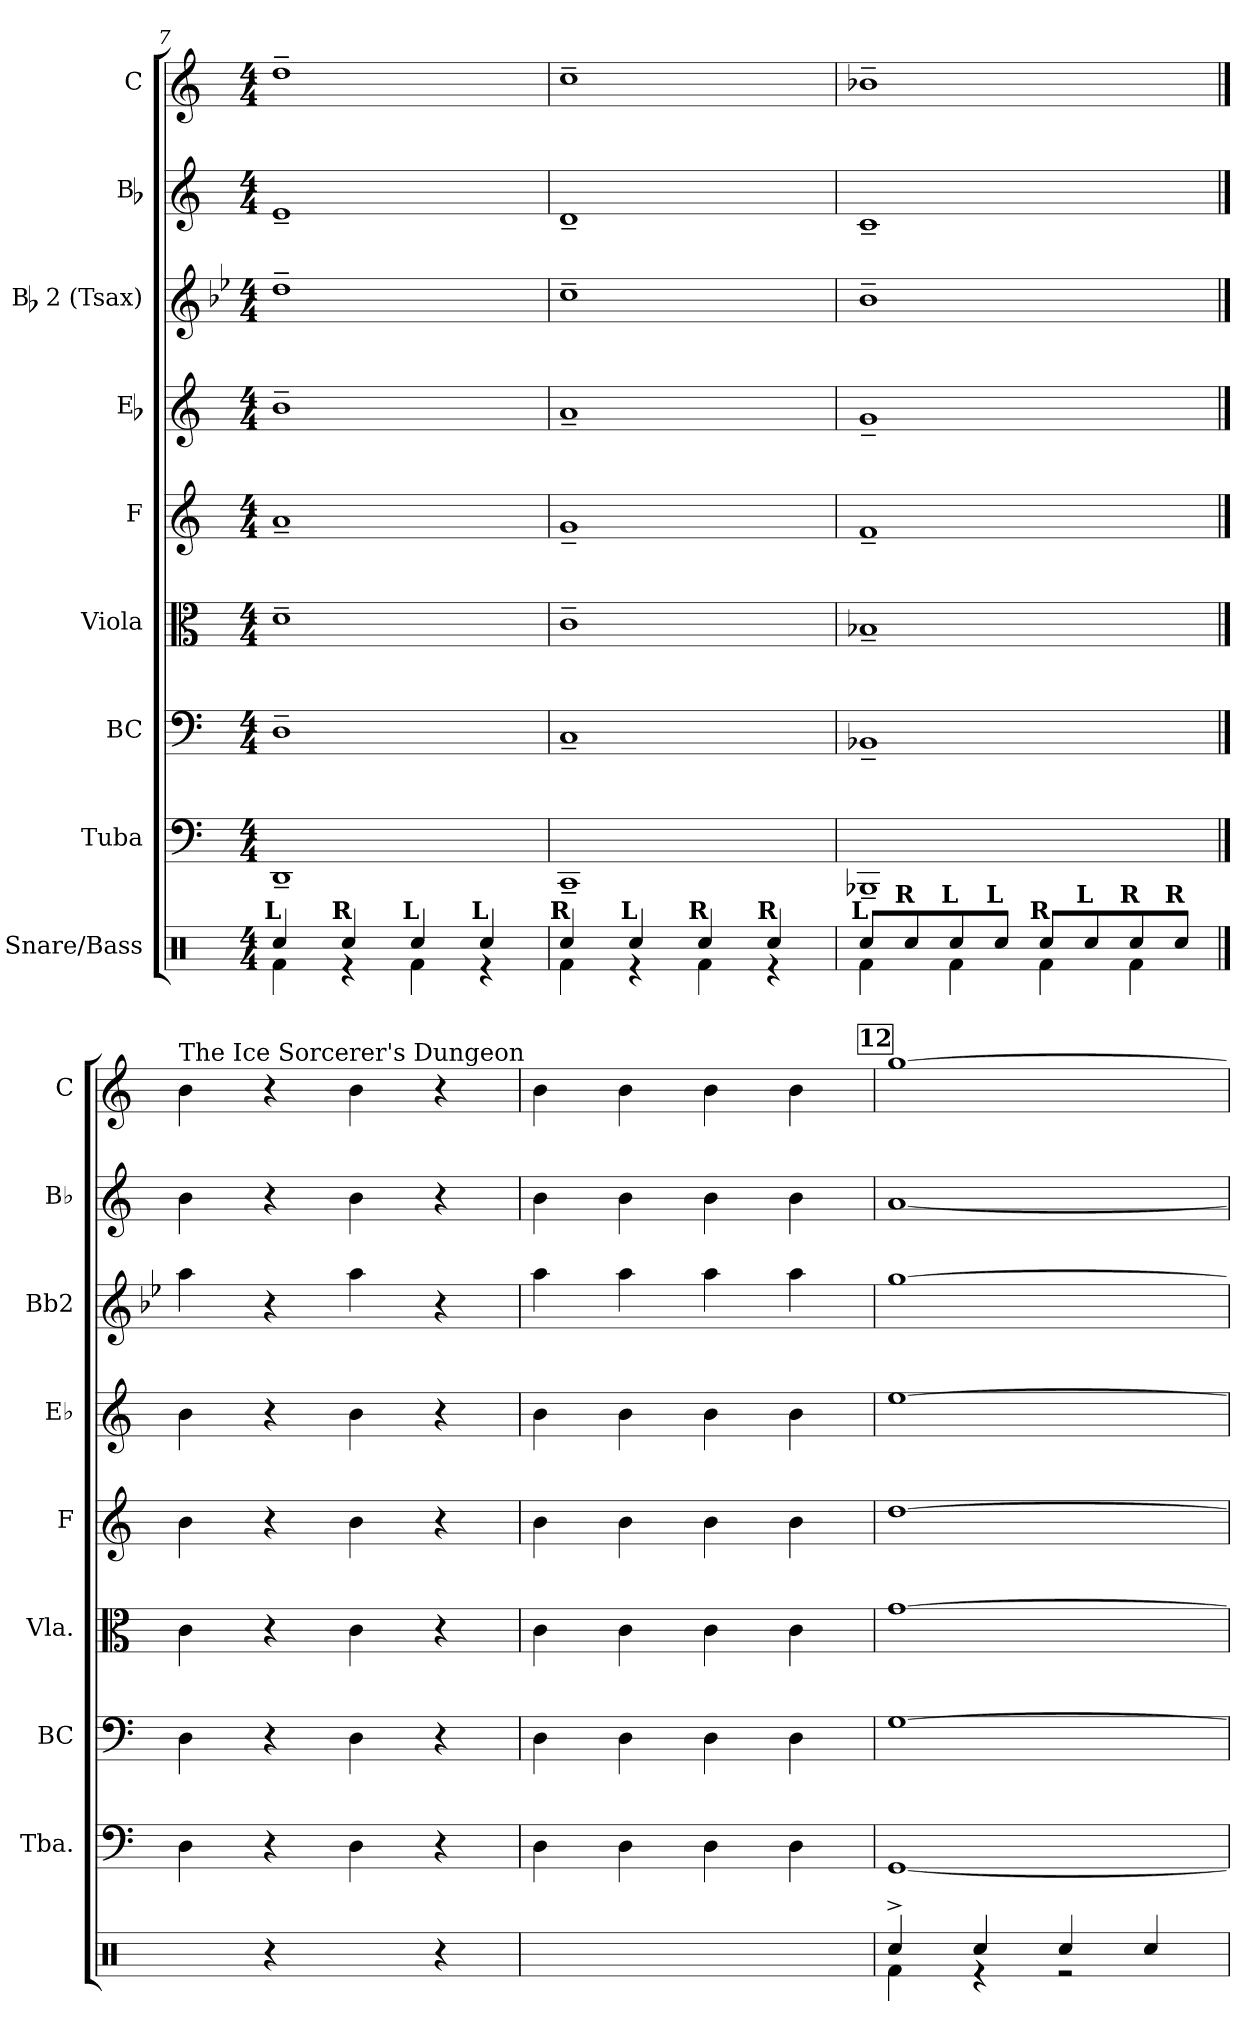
**kern	**kern	**kern	**kern	**kern	**kern	**kern	**kern	**kern
*part9	*part8	*part7	*part6	*part5	*part4	*part3	*part2	*part1
*staff9	*staff8	*staff7	*staff6	*staff5	*staff4	*staff3	*staff2	*staff1
*I"Snare/Bass	*I"Tuba	*I"BC	*I"Viola	*I"F	*I"Eb	*I"Bb 2 (Tsax)	*I"Bb	*I"C
*	*I'Tba.	*I'BC	*I'Vla.	*I'F	*I'Eb	*I'Bb2	*I'Bb	*I'C
*clefX	*clefF4	*clefF4	*clefC3	*clefG2	*clefG2	*clefG2	*clefG2	*clefG2
*	*	*	*	*ITrd4c7	*ITrd5c9	*ITrd8c14	*ITrd1c2	*
*k[]	*k[]	*k[]	*k[]	*k[b-]	*k[b-e-a-]	*k[b-e-]	*k[b-e-]	*k[]
*M4/4	*M4/4	*M4/4	*M4/4	*M4/4	*M4/4	*M4/4	*M4/4	*M4/4
=7	=7	=7	=7	=7	=7	=7	=7	=7
*^	*	*	*	*	*	*	*	*
!LO:TX:a:B:cj:t=L	!	!	!	!	!	!	!	!	!
4Rcci/	4Rfi\	1DD~i	1D~i	1d~i	1d~i	1d~i	1d~i	1d~i	1dd~i
!LO:TX:a:B:cj:t=R	!	!	!	!	!	!	!	!	!
4Rcci/	4r	.	.	.	.	.	.	.	.
!LO:TX:a:B:cj:t=L	!	!	!	!	!	!	!	!	!
4Rcci/	4Rfi\	.	.	.	.	.	.	.	.
!LO:TX:a:B:cj:t=L	!	!	!	!	!	!	!	!	!
4Rcci/	4r	.	.	.	.	.	.	.	.
=8	=8	=8	=8	=8	=8	=8	=8	=8	=8
!LO:TX:a:B:cj:t=R	!	!	!	!	!	!	!	!	!
4Rcci/	4Rfi\	1CC~i	1C~i	1c~i	1c~i	1c~i	1c~i	1c~i	1cc~i
!LO:TX:a:B:cj:t=L	!	!	!	!	!	!	!	!	!
4Rcci/	4r	.	.	.	.	.	.	.	.
!LO:TX:a:B:cj:t=R	!	!	!	!	!	!	!	!	!
4Rcci/	4Rfi\	.	.	.	.	.	.	.	.
!LO:TX:a:B:cj:t=R	!	!	!	!	!	!	!	!	!
4Rcci/	4r	.	.	.	.	.	.	.	.
=9	=9	=9	=9	=9	=9	=9	=9	=9	=9
!LO:TX:a:B:cj:t=L	!	!	!	!	!	!	!	!	!
8Rcci/L	4Rfi\	1BBB-X~i	1BB-X~i	1B-X~i	1B-~i	1B-~i	1B-~i	1B-~i	1b-X~i
!LO:TX:a:B:cj:t=R	!	!	!	!	!	!	!	!	!
8Rcci/	.	.	.	.	.	.	.	.	.
!LO:TX:a:B:cj:t=L	!	!	!	!	!	!	!	!	!
8Rcci/	4Rfi\	.	.	.	.	.	.	.	.
!LO:TX:a:B:cj:t=L	!	!	!	!	!	!	!	!	!
8Rcci/J	.	.	.	.	.	.	.	.	.
!LO:TX:a:B:cj:t=R	!	!	!	!	!	!	!	!	!
8Rcci/L	4Rfi\	.	.	.	.	.	.	.	.
!LO:TX:a:B:cj:t=L	!	!	!	!	!	!	!	!	!
8Rcci/	.	.	.	.	.	.	.	.	.
!LO:TX:a:B:cj:t=R	!	!	!	!	!	!	!	!	!
8Rcci/	4Rfi\	.	.	.	.	.	.	.	.
!LO:TX:a:B:cj:t=R	!	!	!	!	!	!	!	!	!
8Rcci/J	.	.	.	.	.	.	.	.	.
*v	*v	*	*	*	*	*	*	*	*
!!LO:PB:g=z
==10	==10	==10	==10	==10	==10	==10	==10	==10
*	*	*	*	*	*	*	*	*MM96
!	!	!	!	!	!	!	!	!LO:TX:a:t=The Ice Sorcerer's Dungeon
4Ri\	4Di\	4Di\	4ci\	4ei\	4di\	4ai\	4ai\	4bi\
4r	4r	4r	4r	4r	4r	4r	4r	4r
4Ri\	4Di\	4Di\	4ci\	4ei\	4di\	4ai\	4ai\	4bi\
4r	4r	4r	4r	4r	4r	4r	4r	4r
=11	=11	=11	=11	=11	=11	=11	=11	=11
4Ri\	4Di\	4Di\	4ci\	4ei\	4di\	4ai\	4ai\	4bi\
4Ri\	4Di\	4Di\	4ci\	4ei\	4di\	4ai\	4ai\	4bi\
4Ri\	4Di\	4Di\	4ci\	4ei\	4di\	4ai\	4ai\	4bi\
4Ri\	4Di\	4Di\	4ci\	4ei\	4di\	4ai\	4ai\	4bi\
!!LO:REH:place=s1:color=#000000:enc=box:fs=12.2576:t=12
=12	=12	=12	=12	=12	=12	=12	=12	=12
*^	*	*	*	*	*	*	*	*
4Rcc^i/	4Rfi\	[<1GGi	[>1Gi	[>1gi	[>1gi	[>1gi	[>1gi	[<1gi	[>1ggi
4Rcci/	4r	.	.	.	.	.	.	.	.
4Rcci/	2r	.	.	.	.	.	.	.	.
4Rcci/	.	.	.	.	.	.	.	.	.
*v	*v	*	*	*	*	*	*	*	*
=	=	=	=	=	=	=	=	=
*-	*-	*-	*-	*-	*-	*-	*-	*-
